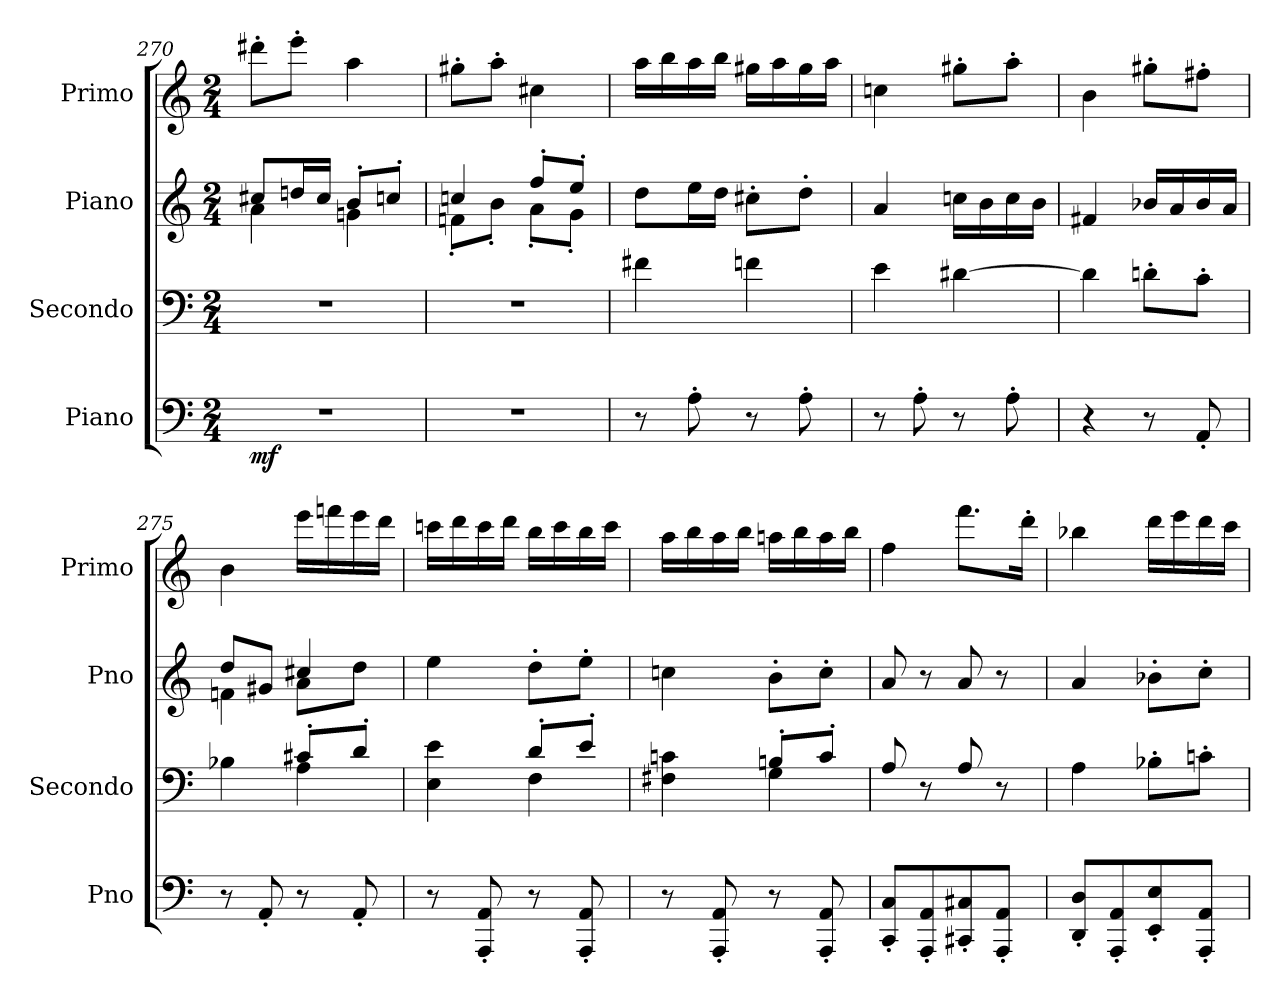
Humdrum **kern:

**kern	**dynam	**kern	**kern	**kern
*part4	*part4	*part3	*part2	*part1
*staff4	*staff4	*staff3	*staff2	*staff1
*I"Piano	*	*I"Secondo	*I"Piano	*I"Primo
*I'Pno	*	*I'Secondo	*I'Pno	*I'Primo
*clefF4	*	*clefF4	*clefG2	*clefG2
*k[]	*	*k[]	*k[]	*k[]
*M2/4	*	*M2/4	*M2/4	*M2/4
=270	=270	=270	=270	=270
*	*	*	*^	*
!	!LO:DY:b	!	!	!	!
2r	mf	2r	8cc#X/L	4a\	8ddd#X'\L
.	.	.	16ddn/L	.	8eee'\J
.	.	.	16cc#/JJ	.	.
.	.	.	8b'/L	4gn\	4aa\
.	.	.	8ccn'/J	.	.
=271	=271	=271	=271	=271	=271
2r	.	2r	4ccn/	8fn'\L	8gg#X'\L
.	.	.	.	8b'\J	8aa'\J
.	.	.	8ff'/L	8a'\L	4cc#X\
.	.	.	8ee'/J	8g'\J	.
*	*	*	*v	*v	*
!!LO:PB:g=z
=272	=272	=272	=272	=272
8r	.	4f#X\	8dd\L	16aa\LL
.	.	.	.	16bb\
8A'\	.	.	16ee\L	16aa\
.	.	.	16dd\JJ	16bb\JJ
8r	.	4fn\	8cc#X'\L	16gg#X\LL
.	.	.	.	16aa\
8A'\	.	.	8dd'\J	16gg#\
.	.	.	.	16aa\JJ
=273	=273	=273	=273	=273
8r	.	4e\	4a/	4ccn\
8A'\	.	.	.	.
8r	.	[4d#X\	16ccn\LL	8gg#X'\L
.	.	.	16b\	.
8A'\	.	.	16cc\	8aa'\J
.	.	.	16b\JJ	.
=274	=274	=274	=274	=274
4r	.	4d#\]	4f#X/	4b\
8r	.	8dn'\L	16b-X/LL	8gg#X'\L
.	.	.	16a/	.
8AA'/	.	8c'\J	16b-/	8ff#X'\J
.	.	.	16a/JJ	.
=275	=275	=275	=275	=275
*	*	*^	*^	*
8r	.	4B-X\	4ryy	8dd/L	4fn\	4b\
8AA'/	.	.	.	8g#X/J	.	.
8r	.	8c#X'/L	4A\	4cc#X/	8a\L	16eee\LL
.	.	.	.	.	.	16fffn\
8AA'/	.	8d'/J	.	.	8dd\J	16eee\
.	.	.	.	.	.	16ddd\JJ
*	*	*	*	*v	*v	*
=276	=276	=276	=276	=276	=276
8r	.	4E\ 4e\	4ryy	4ee\	16cccn\LL
.	.	.	.	.	16ddd\
8AAA/' 8AA/'	.	.	.	.	16ccc\
.	.	.	.	.	16ddd\JJ
8r	.	8d'/L	4F\	8dd'\L	16bb\LL
.	.	.	.	.	16ccc\
8AAA/' 8AA/'	.	8e'/J	.	8ee'\J	16bb\
.	.	.	.	.	16ccc\JJ
!!LO:LB:g=z
=277	=277	=277	=277	=277	=277
8r	.	4F#X\ 4cn\	4ryy	4ccn\	16aa\LL
.	.	.	.	.	16bb\
8AAA/' 8AA/'	.	.	.	.	16aa\
.	.	.	.	.	16bb\JJ
8r	.	8Bn'/L	4G\	8b'\L	16aan\LL
.	.	.	.	.	16bb\
8AAA/' 8AA/'	.	8c'/J	.	8cc'\J	16aa\
.	.	.	.	.	16bb\JJ
*	*	*v	*v	*	*
=278	=278	=278	=278	=278
8CC/' 8C/'L	.	8A/	8a/	4ff\
8AAA/' 8AA/'	.	8r	8r	.
8CC#X/' 8C#X/'	.	8A/	8a/	8.fff\L
8AAA/' 8AA/'J	.	8r	8r	.
.	.	.	.	16ddd'\Jk
=279	=279	=279	=279	=279
8DD/' 8D/'L	.	4A\	4a/	4bb-X\
8AAA/' 8AA/'	.	.	.	.
8EE/' 8E/'	.	8B-X'\L	8b-X'\L	16ddd\LL
.	.	.	.	16eee\
8AAA/' 8AA/'J	.	8cn'\J	8cc'\J	16ddd\
.	.	.	.	16ccc\JJ
=	=	=	=	=
*-	*-	*-	*-	*-
